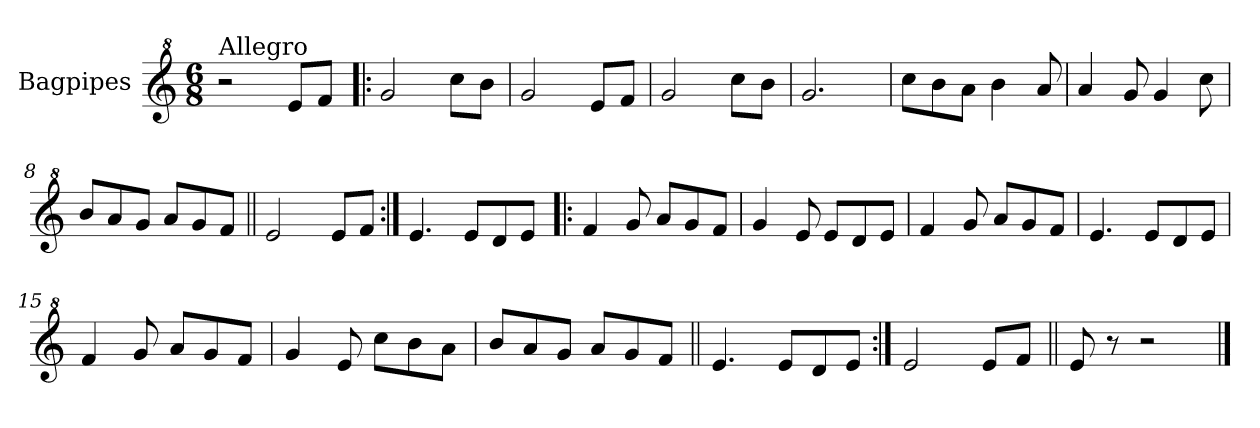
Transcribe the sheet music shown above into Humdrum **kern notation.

**kern
*part1
*staff1
*I"Bagpipes
*I'Bag
*clefG^2
*k[]
*C:
*M6/8
=1
!LO:TX:a:t=Allegro
2r
8ee/L
8ff/J
=2!|:
2gg/
8ccc\L
8bb\J
=3
2gg/
8ee/L
8ff/J
=4
2gg/
8ccc\L
8bb\J
=5
2.gg/
=6
8ccc\L
8bb\
8aa\J
4bb\
8aa/
=7
4aa/
8gg/
4gg/
8ccc\
=8
8bb/L
8aa/
8gg/J
8aa/L
8gg/
8ff/J
=9||
2ee/
8ee/L
8ff/J
=10:|!
4.ee/
8ee/L
8dd/
8ee/J
!!LO:LB:g=z
=11!|:
4ff/
8gg/
8aa/L
8gg/
8ff/J
=12
4gg/
8ee/
8ee/L
8dd/
8ee/J
=13
4ff/
8gg/
8aa/L
8gg/
8ff/J
=14
4.ee/
8ee/L
8dd/
8ee/J
=15
4ff/
8gg/
8aa/L
8gg/
8ff/J
=16
4gg/
8ee/
8ccc\L
8bb\
8aa\J
=17
8bb/L
8aa/
8gg/J
8aa/L
8gg/
8ff/J
=18||
4.ee/
8ee/L
8dd/
8ee/J
!!LO:LB:g=z
=19:|!
2ee/
8ee/L
8ff/J
=20||
8ee/
8r
2r
==
*-
